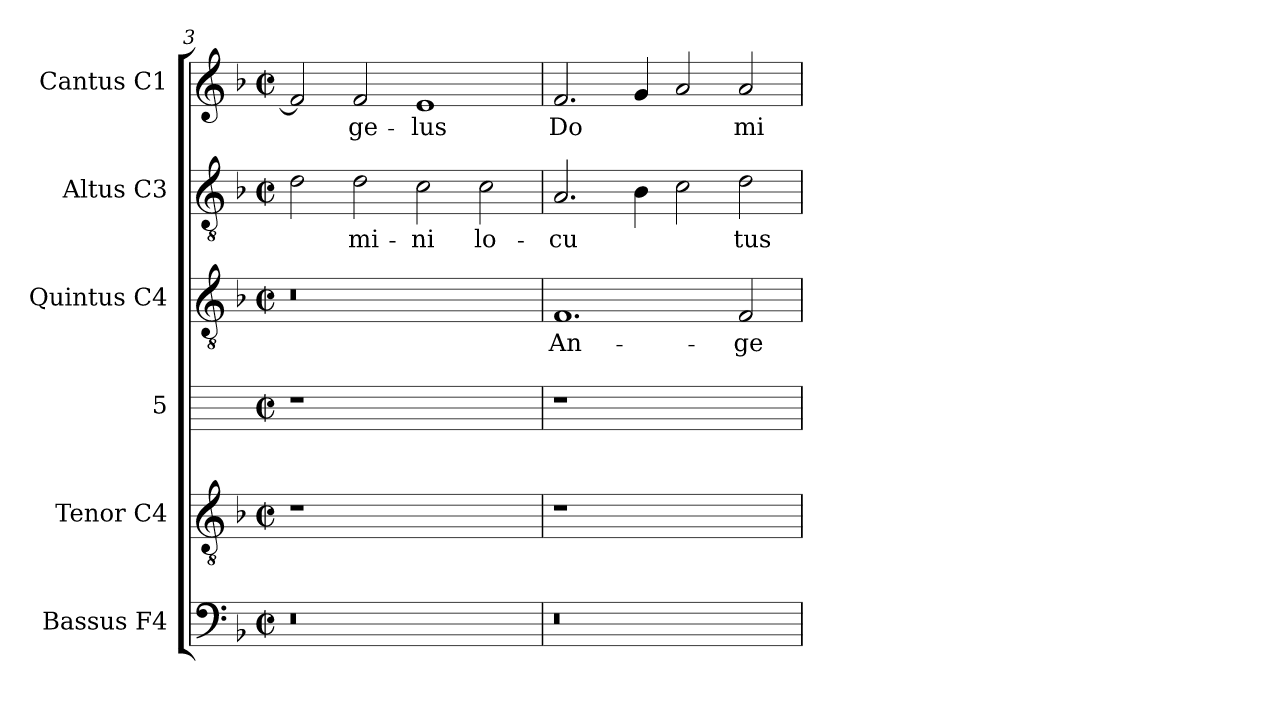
**kern	**kern	**kern	**kern	**text	**kern	**text	**kern	**text
*part6	*part5	*part4	*part3	*part3	*part2	*part2	*part1	*part1
*staff6	*staff5	*staff4	*staff3	*staff3	*staff2	*staff2	*staff1	*staff1
*I"Bassus  F4	*I"Tenor  C4	*I"5	*I"Quintus  C4	*	*I"Altus  C3	*	*I"Cantus  C1	*
*I'B	*I'T	*	*	*	*I'A	*	*I'C	*
*clefF4	*clefGv2	*	*clefGv2	*	*clefGv2	*	*clefG2	*
*k[b-]	*k[b-]	*k[]	*k[b-]	*	*k[b-]	*	*k[b-]	*
*F:	*F:	*C:	*F:	*	*F:	*	*F:	*
*M2/2	*M2/2	*M2/2	*M2/2	*	*M2/2	*	*M2/2	*
*met(c|)	*met(c|)	*met(c|)	*met(c|)	*	*met(c|)	*	*met(c|)	*
=3	=3	=3	=3	=3	=3	=3	=3	=3
!	!	!	!	!	!	!LO:LY:b:cj	!	!LO:LY:b:cj
0r	1r	1r	0r	.	2d\	--	2f/]	--
!	!	!	!	!	!	!LO:LY:b:cj	!	!LO:LY:b:cj
.	.	.	.	.	2d\	-mi-	2f/	-ge-
!	!	!	!	!	!	!LO:LY:b:cj	!	!LO:LY:b:cj
.	1ryy	1ryy	.	.	2c\	-ni	1e	-lus
!	!	!	!	!	!	!LO:LY:b:cj	!	!
.	.	.	.	.	2c\	lo-	.	.
=4	=4	=4	=4	=4	=4	=4	=4	=4
!	!	!	!	!LO:LY:b:cj	!	!LO:LY:b:cj	!	!LO:LY:b:cj
0r	1r	1r	1.F	An-	2.A/	-cu-	2.f/	Do-
!	!	!	!	!	!	!LO:LY:b:cj	!	!LO:LY:b:cj
.	.	.	.	.	4B-\	--	4g/	--
!	!	!	!	!	!	!LO:LY:b:cj	!	!LO:LY:b:cj
.	1ryy	1ryy	.	.	2c\	--	2a/	--
!	!	!	!	!LO:LY:b:cj	!	!LO:LY:b:cj	!	!LO:LY:b:cj
.	.	.	2F/	-ge-	2d\	-tus	2a/	-mi-
=	=	=	=	=	=	=	=	=
*-	*-	*-	*-	*-	*-	*-	*-	*-
